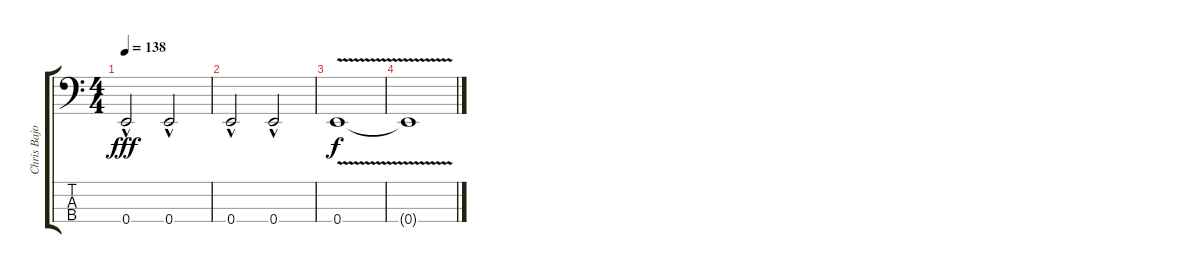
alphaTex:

\track ("Chris Bajo" "Chris Bajo") {instrument electricbasspick}
\staff {score tabs}
\tuning (G2 D2 A1 E1) {hide}
\ts (4 4)
\section ("" "")
\tempo 138
\clef f4
\ks c
0.4{hac}.2{dy fff} 0.4{hac}.2 |
0.4{hac}.2 0.4{hac}.2 |
0.4{v}.1{dy f} |
0.4{v t}.1
